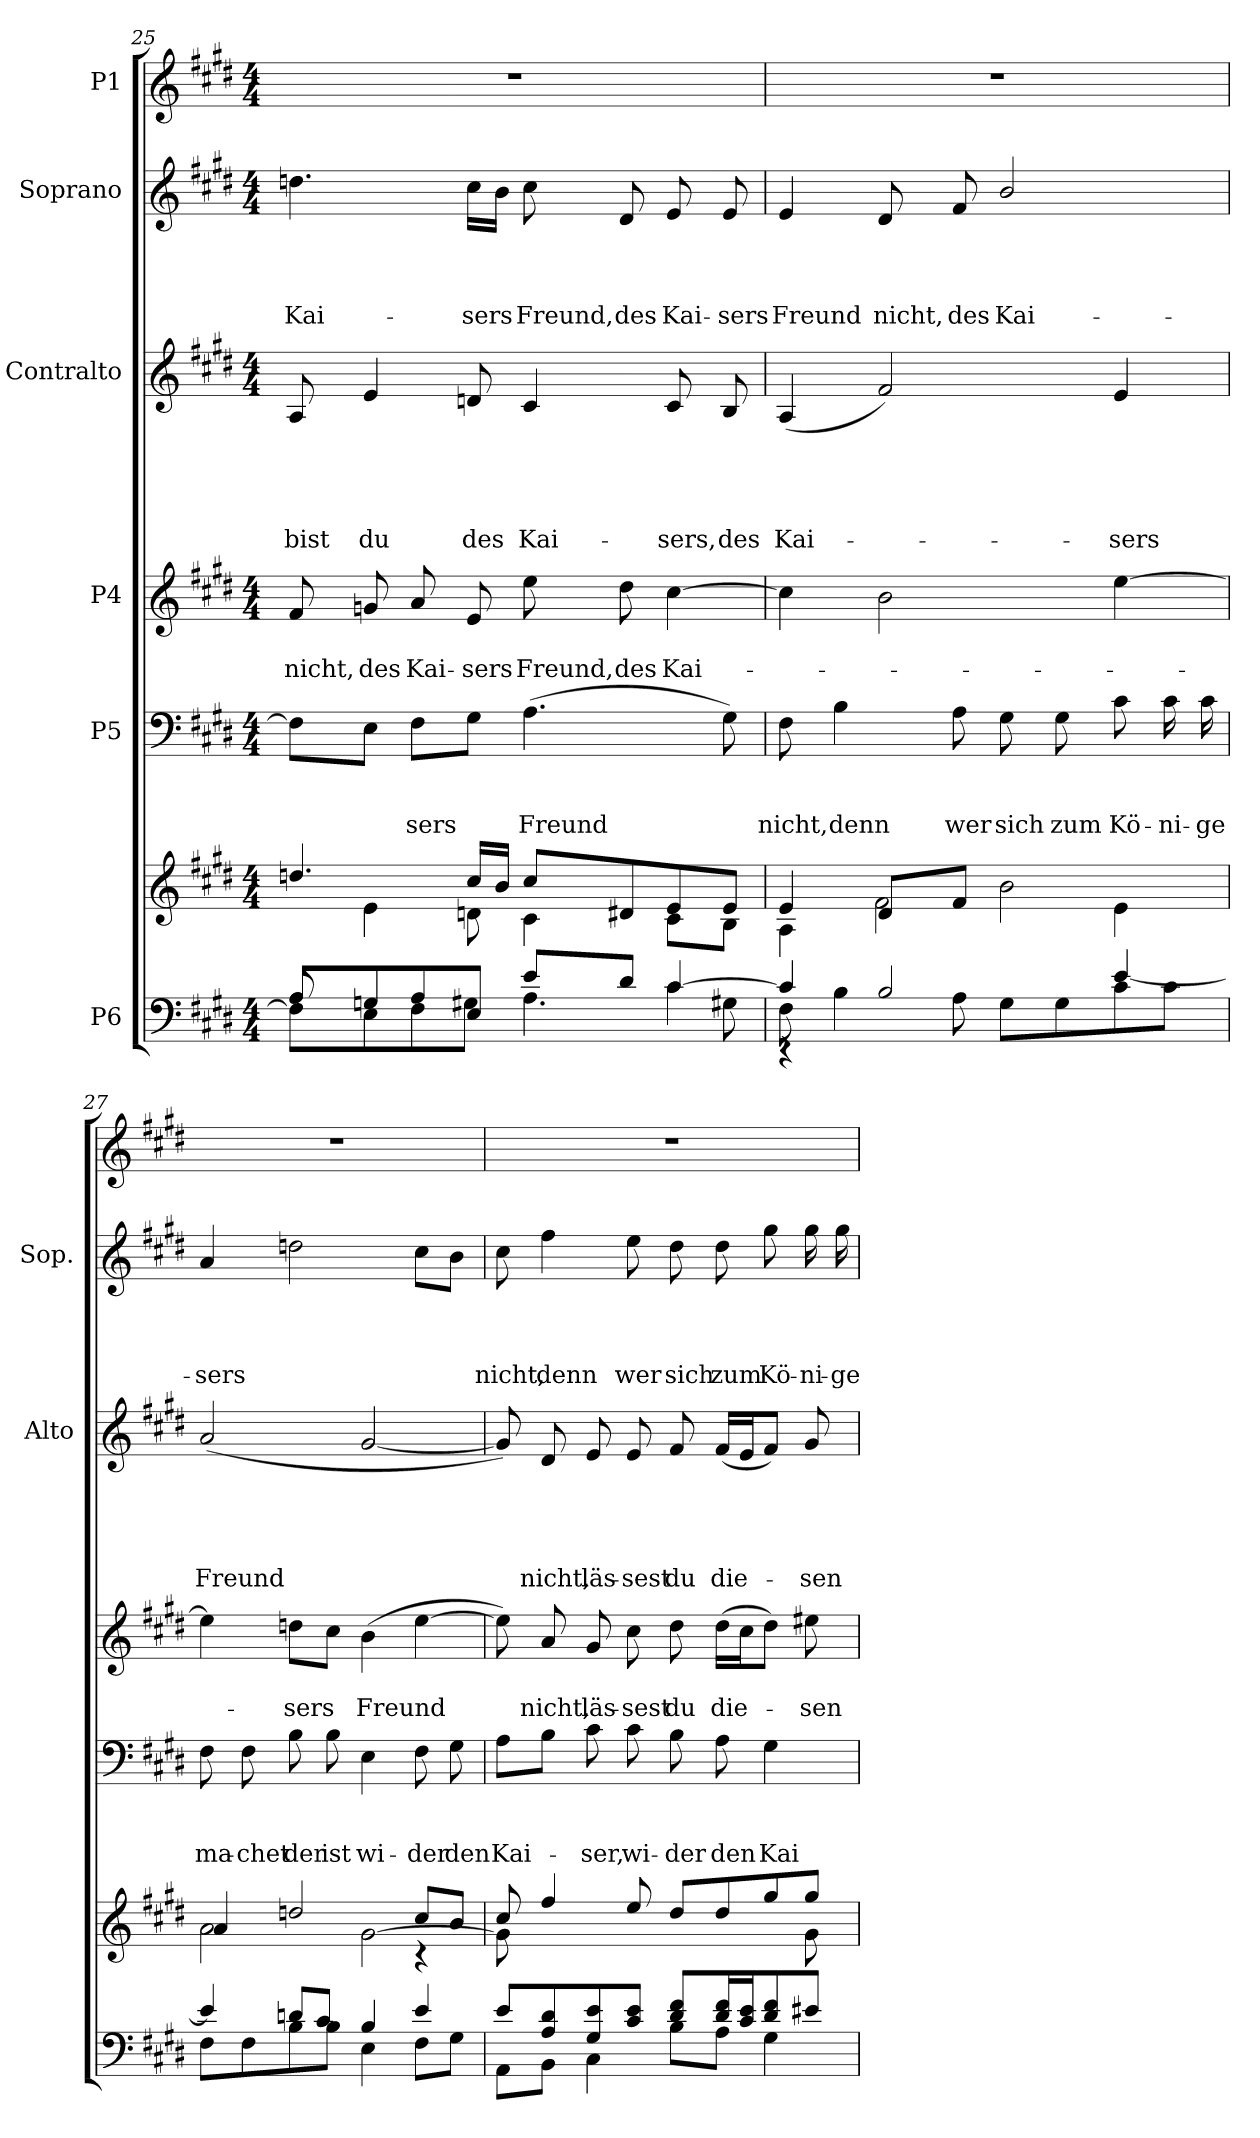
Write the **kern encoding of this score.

**kern	**kern	**kern	**text	**text	**text	**kern	**text	**text	**kern	**text	**text	**text	**text	**text	**kern	**text	**text	**text	**text	**kern
*part6	*part6	*part5	*part5	*part5	*part5	*part4	*part4	*part4	*part3	*part3	*part3	*part3	*part3	*part3	*part2	*part2	*part2	*part2	*part2	*part1
*staff7	*staff6	*staff5	*staff5	*staff5	*staff5	*staff4	*staff4	*staff4	*staff3	*staff3	*staff3	*staff3	*staff3	*staff3	*staff2	*staff2	*staff2	*staff2	*staff2	*staff1
*I"P6	*	*I"P5	*	*	*	*I"P4	*	*	*I"Contralto	*	*	*	*	*	*I"Soprano	*	*	*	*	*I"P1
*	*	*	*	*	*	*	*	*	*I'Alto	*	*	*	*	*	*I'Sop.	*	*	*	*	*
*clefF4	*clefG2	*clefF4	*	*	*	*clefG2	*	*	*clefG2	*	*	*	*	*	*clefG2	*	*	*	*	*clefG2
*	*	*	*	*	*	*ITrd7c12	*	*	*	*	*	*	*	*	*	*	*	*	*	*ITrd7c12
*k[f#c#g#d#]	*k[f#c#g#d#]	*k[f#c#g#d#]	*	*	*	*k[f#c#g#d#]	*	*	*k[f#c#g#d#]	*	*	*	*	*	*k[f#c#g#d#]	*	*	*	*	*k[f#c#g#d#]
*E:	*E:	*E:	*	*	*	*E:	*	*	*E:	*	*	*	*	*	*E:	*	*	*	*	*E:
*M4/4	*M4/4	*M4/4	*	*	*	*M4/4	*	*	*M4/4	*	*	*	*	*	*M4/4	*	*	*	*	*M4/4
=25	=25	=25	=25	=25	=25	=25	=25	=25	=25	=25	=25	=25	=25	=25	=25	=25	=25	=25	=25	=25
*^	*^	*	*	*	*	*	*	*	*	*	*	*	*	*	*	*	*	*	*	*
*	*^	*	*^	*	*	*	*	*	*	*	*	*	*	*	*	*	*	*	*	*	*	*
!	!	!	!	!	!	!	!	!	!	!	!	!LO:LY:b	!	!	!	!	!	!LO:LY:b	!	!	!	!	!LO:LY:b	!
8A/L	8A/	8F#\L]	8ryy	4.ddn/	1ryy	8F#\L]	.	.	.	8F#/	.	nicht,	8A/	.	.	.	.	bist	4.ddn\	.	.	.	Kai-	1r
!	!	!	!	!	!	!	!	!	!	!	!	!LO:LY:b	!	!	!	!	!	!LO:LY:b	!	!	!	!	!	!
8Gn/	4.ryy	8E\	4e\	.	.	8E\J	.	.	.	8Gn/	.	des	4e/	.	.	.	.	du	.	.	.	.	.	.
!	!	!	!	!	!	!	!	!	!LO:LY:b	!	!	!LO:LY:b	!	!	!	!	!	!	!	!	!	!	!	!
8A/	.	8F#\	.	.	.	8F#\L	.	.	-sers	8A/	.	Kai-	.	.	.	.	.	.	.	.	.	.	.	.
!	!	!	!	!	!	!	!	!	!	!	!	!LO:LY:b	!	!	!	!	!	!LO:LY:b	!	!	!	!	!LO:LY:b	!
8E/J	.	8G#X\J	8dn\	16cc#/LL	.	8G#\J	.	.	.	8E/	.	-sers	8dn/	.	.	.	.	des	16cc#\LL	.	.	.	-sers	.
.	.	.	.	16b/JJ	.	.	.	.	.	.	.	.	.	.	.	.	.	.	16b\JJ	.	.	.	.	.
!	!	!	!	!	!	!	!	!	!LO:LY:b	!	!	!LO:LY:b	!	!	!	!	!	!LO:LY:b	!	!	!	!	!LO:LY:b	!
8e/L	4.A\	4ryy	8cc#/L	4c#\	.	(>4.A\	.	.	Freund	8e\	.	Freund,	4c#/	.	.	.	.	Kai-	8cc#\	.	.	.	Freund,	.
!	!	!	!	!	!	!	!	!	!	!	!	!LO:LY:b	!	!	!	!	!	!	!	!	!	!	!LO:LY:b	!
8d#/J	.	.	8d#X/	.	.	.	.	.	.	8d#\	.	des	.	.	.	.	.	.	8d#/	.	.	.	des	.
!	!	!	!	!	!	!	!	!	!	!	!	!LO:LY:b	!	!	!	!	!	!LO:LY:b	!	!	!	!	!LO:LY:b	!
4c#/	.	[>4c#\	8e/	8c#\L	.	.	.	.	.	[>4c#\	.	Kai-	8c#/	.	.	.	.	-sers,	8e/	.	.	.	Kai-	.
!	!	!	!	!	!	!	!	!	!	!	!	!	!	!	!	!	!	!LO:LY:b	!	!	!	!	!LO:LY:b	!
.	8G#X\	.	8e/J	8B\J	.	8G#\)	.	.	.	.	.	.	8B/	.	.	.	.	des	8e/	.	.	.	-sers	.
!!LO:LB:g=z
=26	=26	=26	=26	=26	=26	=26	=26	=26	=26	=26	=26	=26	=26	=26	=26	=26	=26	=26	=26	=26	=26	=26	=26	=26
!	!	!	!	!	!	!	!	!	!LO:LY:b	!	!	!	!	!	!	!	!	!LO:LY:b	!	!	!	!	!LO:LY:b	!
8F#\	4rEE	4c#/]	4e/	4A\	1ryy	8F#\	.	.	nicht,	4c#\]	.	.	(<4A/	.	.	.	.	Kai-	4e/	.	.	.	Freund	1r
!	!	!	!	!	!	!	!	!	!LO:LY:b	!	!	!	!	!	!	!	!	!	!	!	!	!	!	!
4B\	.	.	.	.	.	4B\	.	.	denn	.	.	.	.	.	.	.	.	.	.	.	.	.	.	.
!	!	!	!	!	!	!	!	!	!	!	!	!	!	!	!	!	!	!	!	!	!	!	!LO:LY:b	!
.	2B/	2.ryy	8d#/L	2f#\	.	.	.	.	.	2B\	.	.	2f#/)	.	.	.	.	.	8d#/	.	.	.	nicht,	.
!	!	!	!	!	!	!	!	!	!LO:LY:b	!	!	!	!	!	!	!	!	!	!	!	!	!	!LO:LY:b	!
8A\	.	.	8f#/J	.	.	8A\	.	.	wer	.	.	.	.	.	.	.	.	.	8f#/	.	.	.	des	.
!	!	!	!	!	!	!	!	!	!LO:LY:b	!	!	!	!	!	!	!	!	!	!	!	!	!	!LO:LY:b	!
8G#\L	.	.	2b\	.	.	8G#\	.	.	sich	.	.	.	.	.	.	.	.	.	2b/	.	.	.	Kai-	.
!	!	!	!	!	!	!	!	!	!LO:LY:b	!	!	!	!	!	!	!	!	!	!	!	!	!	!	!
8G#\	.	.	.	.	.	8G#\	.	.	zum	.	.	.	.	.	.	.	.	.	.	.	.	.	.	.
!	!	!	!	!	!	!	!	!	!LO:LY:b	!	!	!	!	!	!	!	!	!LO:LY:b	!	!	!	!	!	!
8c#\	[>4e/	.	.	4e\	.	8c#\	.	.	Kö-	[>4e\	.	.	4e/	.	.	.	.	-sers	.	.	.	.	.	.
!	!	!	!	!	!	!	!	!	!LO:LY:b	!	!	!	!	!	!	!	!	!	!	!	!	!	!	!
8c#\J	.	.	.	.	.	16c#\	.	.	-ni-	.	.	.	.	.	.	.	.	.	.	.	.	.	.	.
!	!	!	!	!	!	!	!	!	!LO:LY:b	!	!	!	!	!	!	!	!	!	!	!	!	!	!	!
.	.	.	.	.	.	16c#\	.	.	-ge	.	.	.	.	.	.	.	.	.	.	.	.	.	.	.
=27	=27	=27	=27	=27	=27	=27	=27	=27	=27	=27	=27	=27	=27	=27	=27	=27	=27	=27	=27	=27	=27	=27	=27	=27
!	!	!	!	!	!	!	!	!	!LO:LY:b	!	!	!	!	!	!	!	!	!LO:LY:b	!	!	!	!	!LO:LY:b	!
8F#\L	4e/]	1ryy	2a\	4a/	2ryy	8F#\	.	.	ma-	4e\]	.	.	(>2a/	.	.	.	.	Freund	4a/	.	.	.	-sers	1r
!	!	!	!	!	!	!	!	!	!LO:LY:b	!	!	!	!	!	!	!	!	!	!	!	!	!	!	!
8F#\	.	.	.	.	.	8F#\	.	.	-chet	.	.	.	.	.	.	.	.	.	.	.	.	.	.	.
!	!	!	!	!	!	!	!	!	!LO:LY:b	!	!	!LO:LY:b	!	!	!	!	!	!	!	!	!	!	!	!
8B\	8dn/L	.	.	2ddn/	.	8B\	.	.	der	8dn\L	.	-sers	.	.	.	.	.	.	2ddn\	.	.	.	.	.
!	!	!	!	!	!	!	!	!	!LO:LY:b	!	!	!	!	!	!	!	!	!	!	!	!	!	!	!
8B\J	8c#/J	.	.	.	.	8B\	.	.	ist	8c#\J	.	.	.	.	.	.	.	.	.	.	.	.	.	.
!	!	!	!	!	!	!	!	!	!LO:LY:b	!	!	!LO:LY:b	!	!	!	!	!	!	!	!	!	!	!	!
4B/	4E\	.	4ryy	.	[<2g#\	4E\	.	.	wi-	(>4B\	.	Freund	[<2g#/	.	.	.	.	.	.	.	.	.	.	.
!	!	!	!	!	!	!	!	!	!LO:LY:b	!	!	!	!	!	!	!	!	!	!	!	!	!	!	!
8F#\L	4e/	.	8cc#/L	4rc	.	8F#\	.	.	-der	[>4e\	.	.	.	.	.	.	.	.	8cc#\L	.	.	.	.	.
!	!	!	!	!	!	!	!	!	!LO:LY:b	!	!	!	!	!	!	!	!	!	!	!	!	!	!	!
8G#\J	.	.	8b/J	.	.	8G#\	.	.	den	.	.	.	.	.	.	.	.	.	8b\J	.	.	.	.	.
!!LO:PB:g=z
=28	=28	=28	=28	=28	=28	=28	=28	=28	=28	=28	=28	=28	=28	=28	=28	=28	=28	=28	=28	=28	=28	=28	=28	=28
!	!	!	!	!	!	!	!	!	!LO:LY:b	!	!	!	!	!	!	!	!	!	!	!	!	!	!LO:LY:b	!
8e/L	8AA\L	1ryy	8cc#/	2..ryy	8g#\]	8A\L	.	.	Kai-	8e\])	.	.	8g#/])	.	.	.	.	.	8cc#\	.	.	.	nicht,	1r
!	!	!	!	!	!	!	!	!	!	!	!	!LO:LY:b	!	!	!	!	!	!LO:LY:b	!	!	!	!	!LO:LY:b	!
8A/ 8d#/	8BB\J	.	4ff#/	.	2..ryy	8B\J	.	.	.	8A/	.	nicht,	8d#/	.	.	.	.	nicht,	4ff#\	.	.	.	denn	.
!	!	!	!	!	!	!	!	!	!LO:LY:b	!	!	!LO:LY:b	!	!	!	!	!	!LO:LY:b	!	!	!	!	!	!
8G#/ 8e/	4C#\	.	.	.	.	8c#\	.	.	-ser,	8G#/	.	läs-	8e/	.	.	.	.	läs-	.	.	.	.	.	.
!	!	!	!	!	!	!	!	!	!LO:LY:b	!	!	!LO:LY:b	!	!	!	!	!	!LO:LY:b	!	!	!	!	!LO:LY:b	!
8c#/ 8e/J	.	.	8ee/	.	.	8c#\	.	.	wi-	8c#\	.	-sest	8e/	.	.	.	.	-sest	8ee\	.	.	.	wer	.
!	!	!	!	!	!	!	!	!	!LO:LY:b	!	!	!LO:LY:b	!	!	!	!	!	!LO:LY:b	!	!	!	!	!LO:LY:b	!
8d#/ 8f#/L	8B\L	.	8dd#/L	.	.	8B\	.	.	-der	8d#\	.	du	8f#/	.	.	.	.	du	8dd#\	.	.	.	sich	.
!	!	!	!	!	!	!	!	!	!LO:LY:b	!	!	!LO:LY:b	!	!	!	!	!	!LO:LY:b	!	!	!	!	!LO:LY:b	!
16d#/ 16f#/L	8A\J	.	8dd#/	.	.	8A\	.	.	den	(>16d#\LL	.	die-	(<16f#/LL	.	.	.	.	die-	8dd#\	.	.	.	zum	.
16c#/ 16e/J	.	.	.	.	.	.	.	.	.	16c#\J	.	.	16e/J	.	.	.	.	.	.	.	.	.	.	.
!	!	!	!	!	!	!	!	!	!LO:LY:b	!	!	!	!	!	!	!	!	!	!	!	!	!	!LO:LY:b	!
8d#/ 8f#/	4G#\	.	8gg#/	.	.	4G#\	.	.	Kai-	8d#\J)	.	.	8f#/J)	.	.	.	.	.	8gg#\	.	.	.	Kö-	.
!	!	!	!	!	!	!	!	!	!	!	!	!LO:LY:b	!	!	!	!	!	!LO:LY:b	!	!	!	!	!LO:LY:b	!
8e#X/J	.	.	8gg#/J	8g#\	.	.	.	.	.	8e#X\	.	-sen	8g#/	.	.	.	.	-sen	16gg#\	.	.	.	-ni-	.
!	!	!	!	!	!	!	!	!	!	!	!	!	!	!	!	!	!	!	!	!	!	!	!LO:LY:b	!
.	.	.	.	.	.	.	.	.	.	.	.	.	.	.	.	.	.	.	16gg#\	.	.	.	-ge	.
*v	*v	*v	*	*	*	*	*	*	*	*	*	*	*	*	*	*	*	*	*	*	*	*	*	*
*	*v	*v	*v	*	*	*	*	*	*	*	*	*	*	*	*	*	*	*	*	*	*	*
=	=	=	=	=	=	=	=	=	=	=	=	=	=	=	=	=	=	=	=	=
*-	*-	*-	*-	*-	*-	*-	*-	*-	*-	*-	*-	*-	*-	*-	*-	*-	*-	*-	*-	*-
